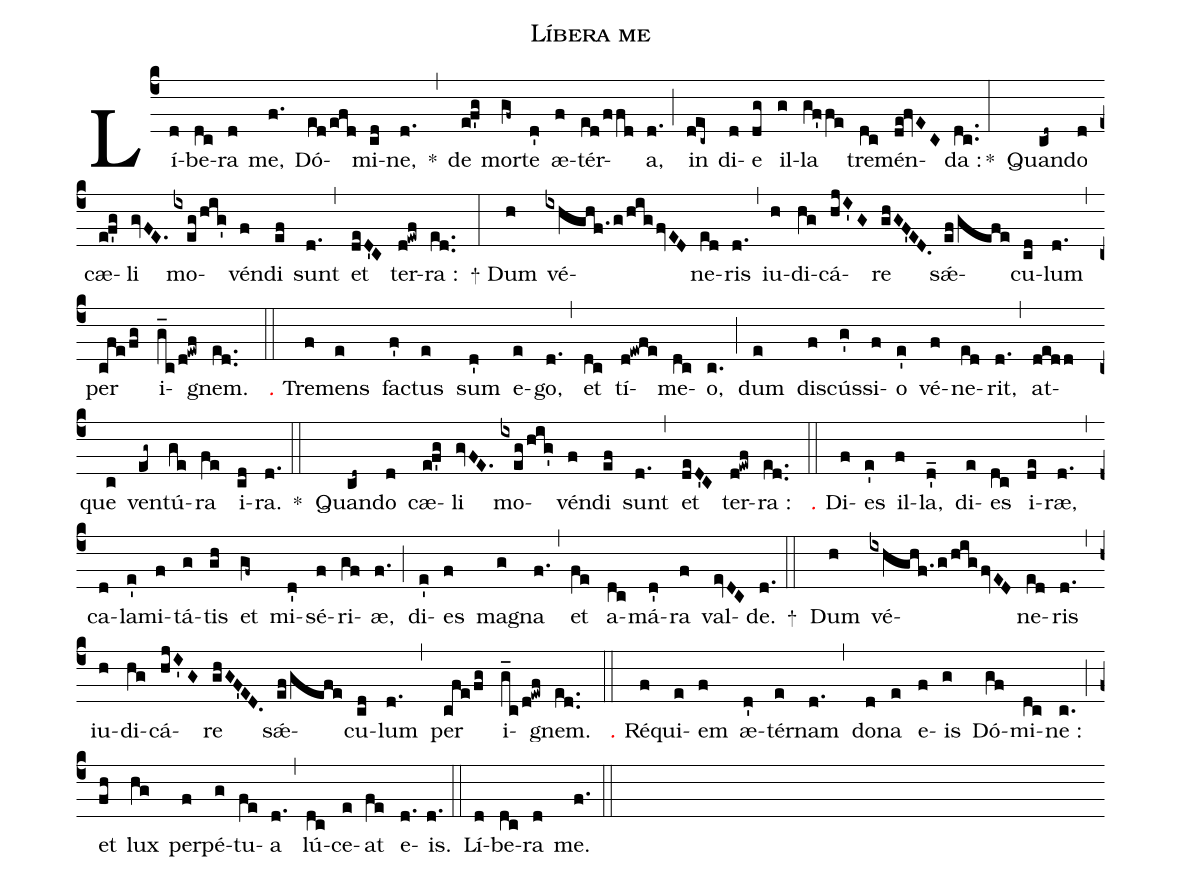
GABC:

name:Líbera me;
%%
(c4) L{í}(d)be(dc)ra(d) me,(f.) Dó(ed!/efd)mi(cd)ne,(d.) *(,)
de(e!f'g) mor(gf~)te(d') æ(f)tér(ed!/ffd)a,(d.) (;)
in(dec~) di(d)e(dg) il(g)la(gf'fe) tre(dc)mén(de!fvEC)da :(dc..) (:)
* ()Quan(cd~)do(d) cæ(e!f'g)li(gvFE.) mo(ixeg!/hig')vén(f)di(ef) sunt(d.) (,)
et(deD'C) ter(d!ewf)ra :(ed..) (:)
<sp>+</sp> Dum(h) vé(ixhghf./g!/higfvED)ne(ed)ris(d.) (,)
iu(h)di(hg)cá(hjI'G)re(ghGF'ED.) sǽ(ef!/gefe)cu(cd)lum(d.) (,)
per(cfe!/fg) i(g_c!/d!ewf)gnem.(ed..) (::)

℣<v>{\rubrum.}</v> Tre(f)mens(e) fa(f')ctus(e) sum(d') e(e)go,(d.) (,)
et(dc) tí(d!ewfe)me(dc)o,(c.) (;)
dum(e) dis(f)cús(g')si(f)o(e') vé(f)ne(ed)rit,(d.) (,)
at(dedd )que(c) ven(eg~)tú(ge)ra(fe) i(cd)ra.(d.) (::)

* ()Quan(cd~)do(d) cæ(e!f'g)li(gvFE.) mo(ixeg!/hig')vén(f)di(ef) sunt(d.) (,)
et(deD'C) ter(d!ewf)ra :(ed..) (::)

℣<v>{\rubrum.}</v> Di(f)es(e') il(f)la,(d'_) di(e)es(dc) i(de)ræ,(d.) (,)
ca(d)la(e')mi(f)tá(g)tis(gh) et(gf~) mi(d')sé(f)ri(gf)æ,(f.) (;)
di(e')es(f) ma(g)gna(f.) (,)
et(fe) a(dc)má(d')ra(f) val(evDC)de.(d.) (::)

<sp>+</sp> ()Dum(h) vé(ixhghf./g!/higfvED)ne(ed)ris(d.) (,)
iu(h)di(hg)cá(hjI'G)re(ghGF'ED.) sǽ(ef!/gefe)cu(cd)lum(d.) (,)
per(cfe!/fg) i(g_c!/d!ewf)gnem.(ed..) (::)

℣<v>{\rubrum.}</v> Ré(f)qui(e)em(f) æ(d')tér(e)nam(d.) (,)
do(d)na(e) e(f)is(g) Dó(gf)mi(dc)ne :(c.) (;)
et(fh) lux(hg) per(f)pé(g)tu(fe)a(d.) (,)
lú(dc)ce(e)at(fe) e(d.)is.(d.) (::)
Lí(d)be(dc)ra(d) me.(f.) (::)
